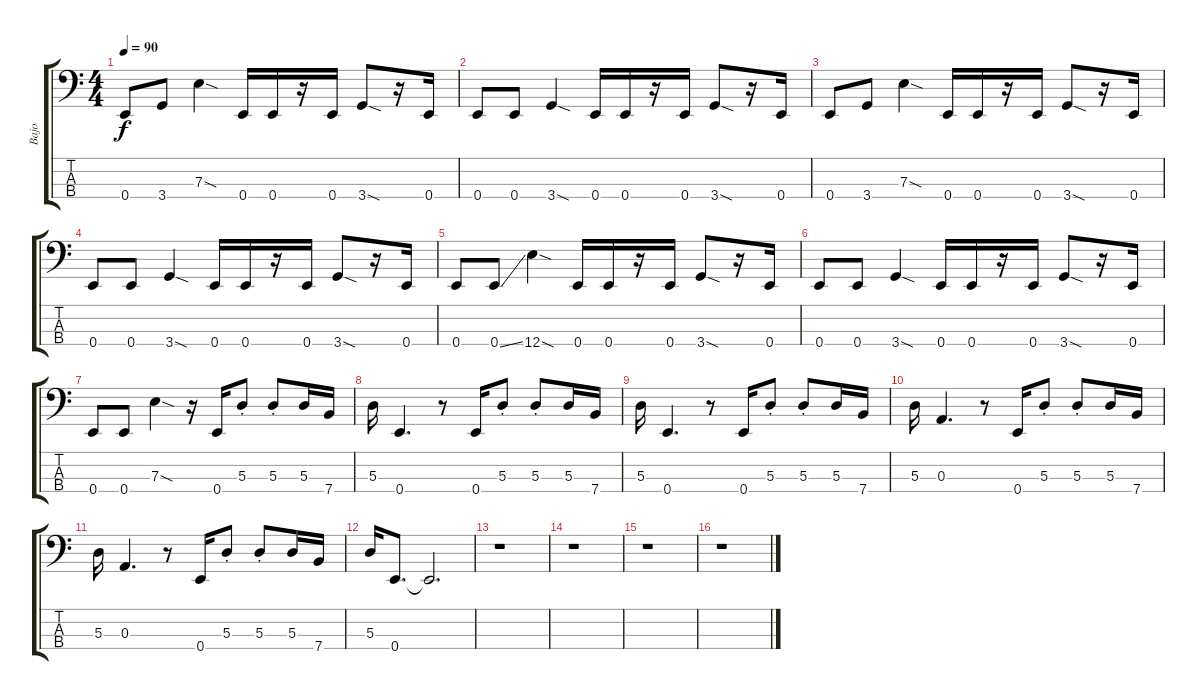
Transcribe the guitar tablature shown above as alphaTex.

\track ("Bajo" "Bajo") {instrument electricbassfinger}
\staff {score tabs}
\tuning (G2 D2 A1 E1) {hide}
\ts (4 4)
\tempo 90
\clef f4
\ks c
0.4.8{dy f} 3.4.8 7.3{sod}.4 0.4.16 0.4.16 r.16 0.4.16 3.4{sod}.8 r.16 0.4.16 |
0.4.8 0.4.8 3.4{sod}.4 0.4.16 0.4.16 r.16 0.4.16 3.4{sod}.8 r.16 0.4.16 |
0.4.8 3.4.8 7.3{sod}.4 0.4.16 0.4.16 r.16 0.4.16 3.4{sod}.8 r.16 0.4.16 |
0.4.8 0.4.8 3.4{sod}.4 0.4.16 0.4.16 r.16 0.4.16 3.4{sod}.8 r.16 0.4.16 |
0.4.8 0.4{ss}.8 12.4{sod}.4 0.4.16 0.4.16 r.16 0.4.16 3.4{sod}.8 r.16 0.4.16 |
0.4.8 0.4.8 3.4{sod}.4 0.4.16 0.4.16 r.16 0.4.16 3.4{sod}.8 r.16 0.4.16 |
0.4.8 0.4.8 7.3{sod}.4 r.16 0.4.16 5.3{st}.8 5.3{st}.8 5.3.16 7.4.16 |
5.3.16 0.4.4{d} r.8 0.4.16 5.3{st}.8 5.3{st}.8 5.3.16 7.4.16 |
5.3.16 0.4.4{d} r.8 0.4.16 5.3{st}.8 5.3{st}.8 5.3.16 7.4.16 |
5.3.16 0.3.4{d} r.8 0.4.16 5.3{st}.8 5.3{st}.8 5.3.16 7.4.16 |
5.3.16 0.3.4{d} r.8 0.4.16 5.3{st}.8 5.3{st}.8 5.3.16 7.4.16 |
5.3.16 0.4.8{d} 0.4{t}.2{d} |
r.1 |
r.1 |
r.1 |
r.1
